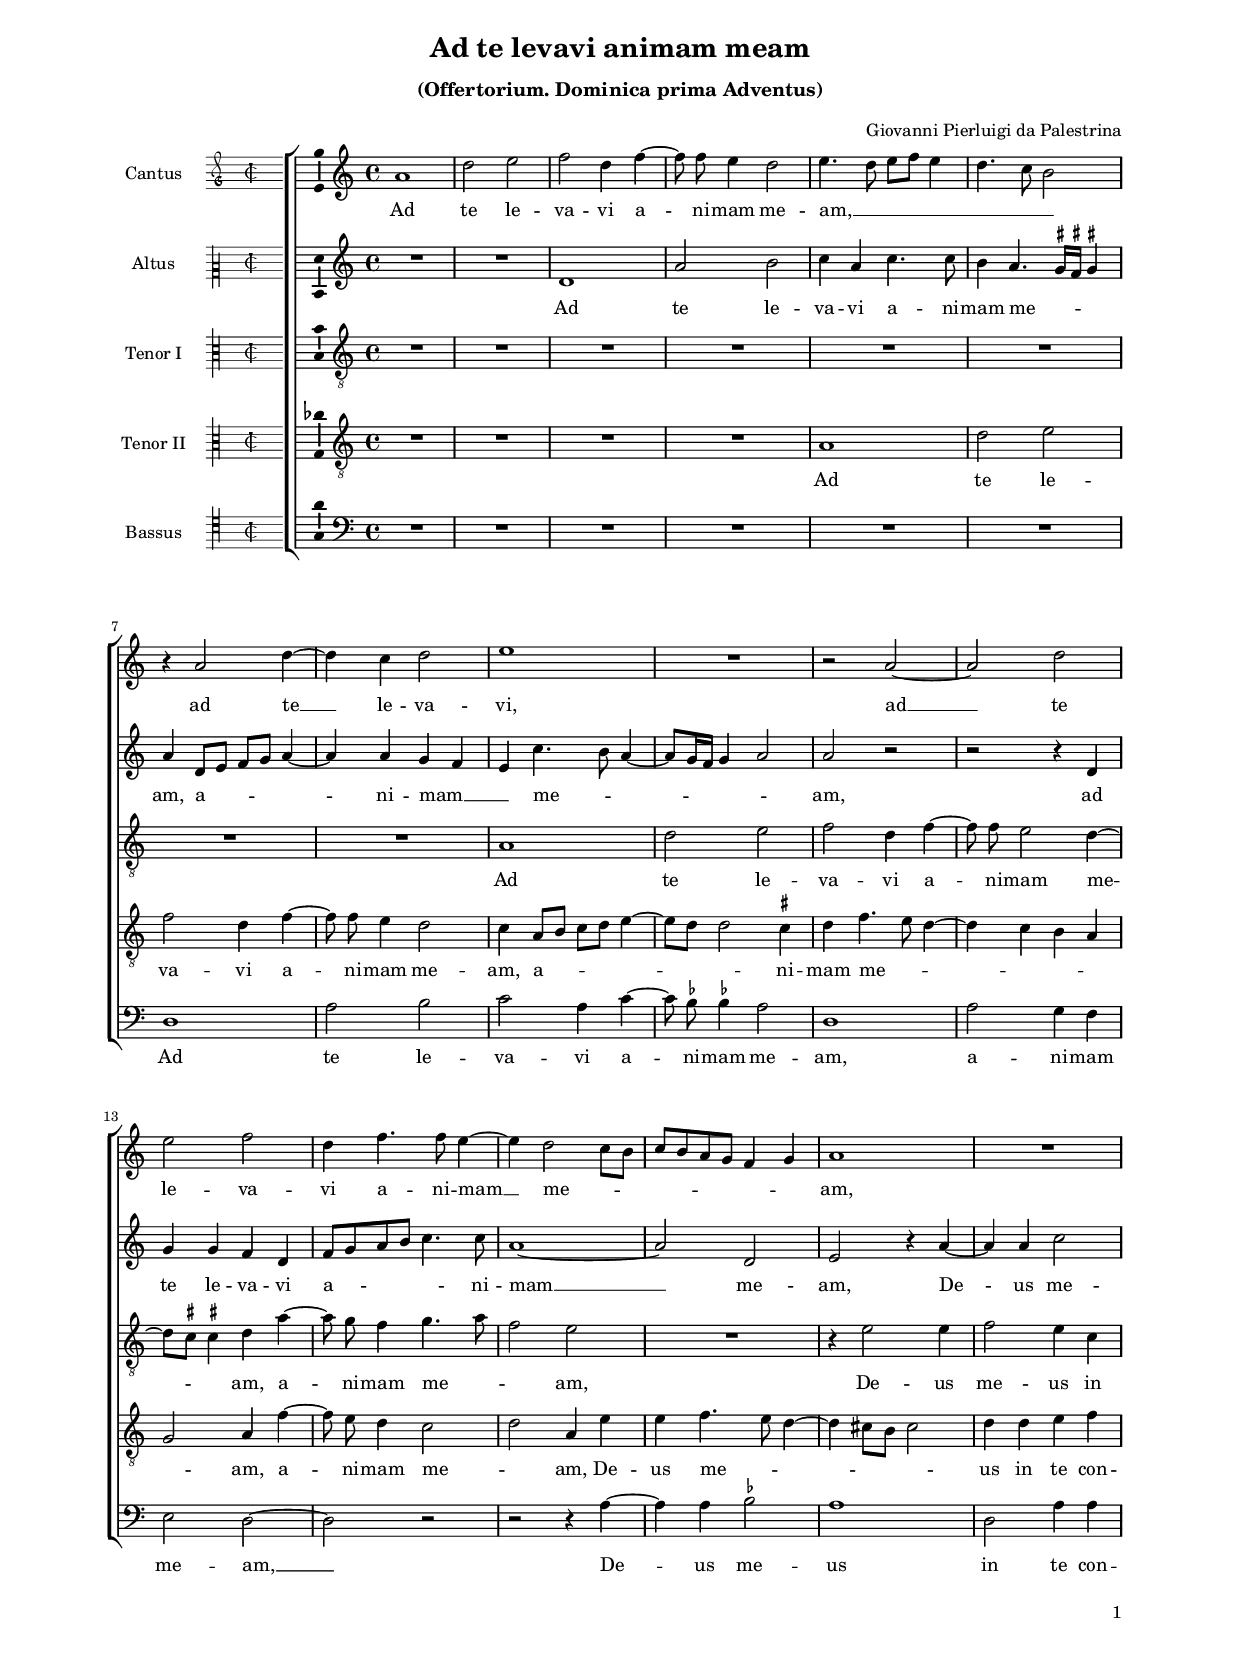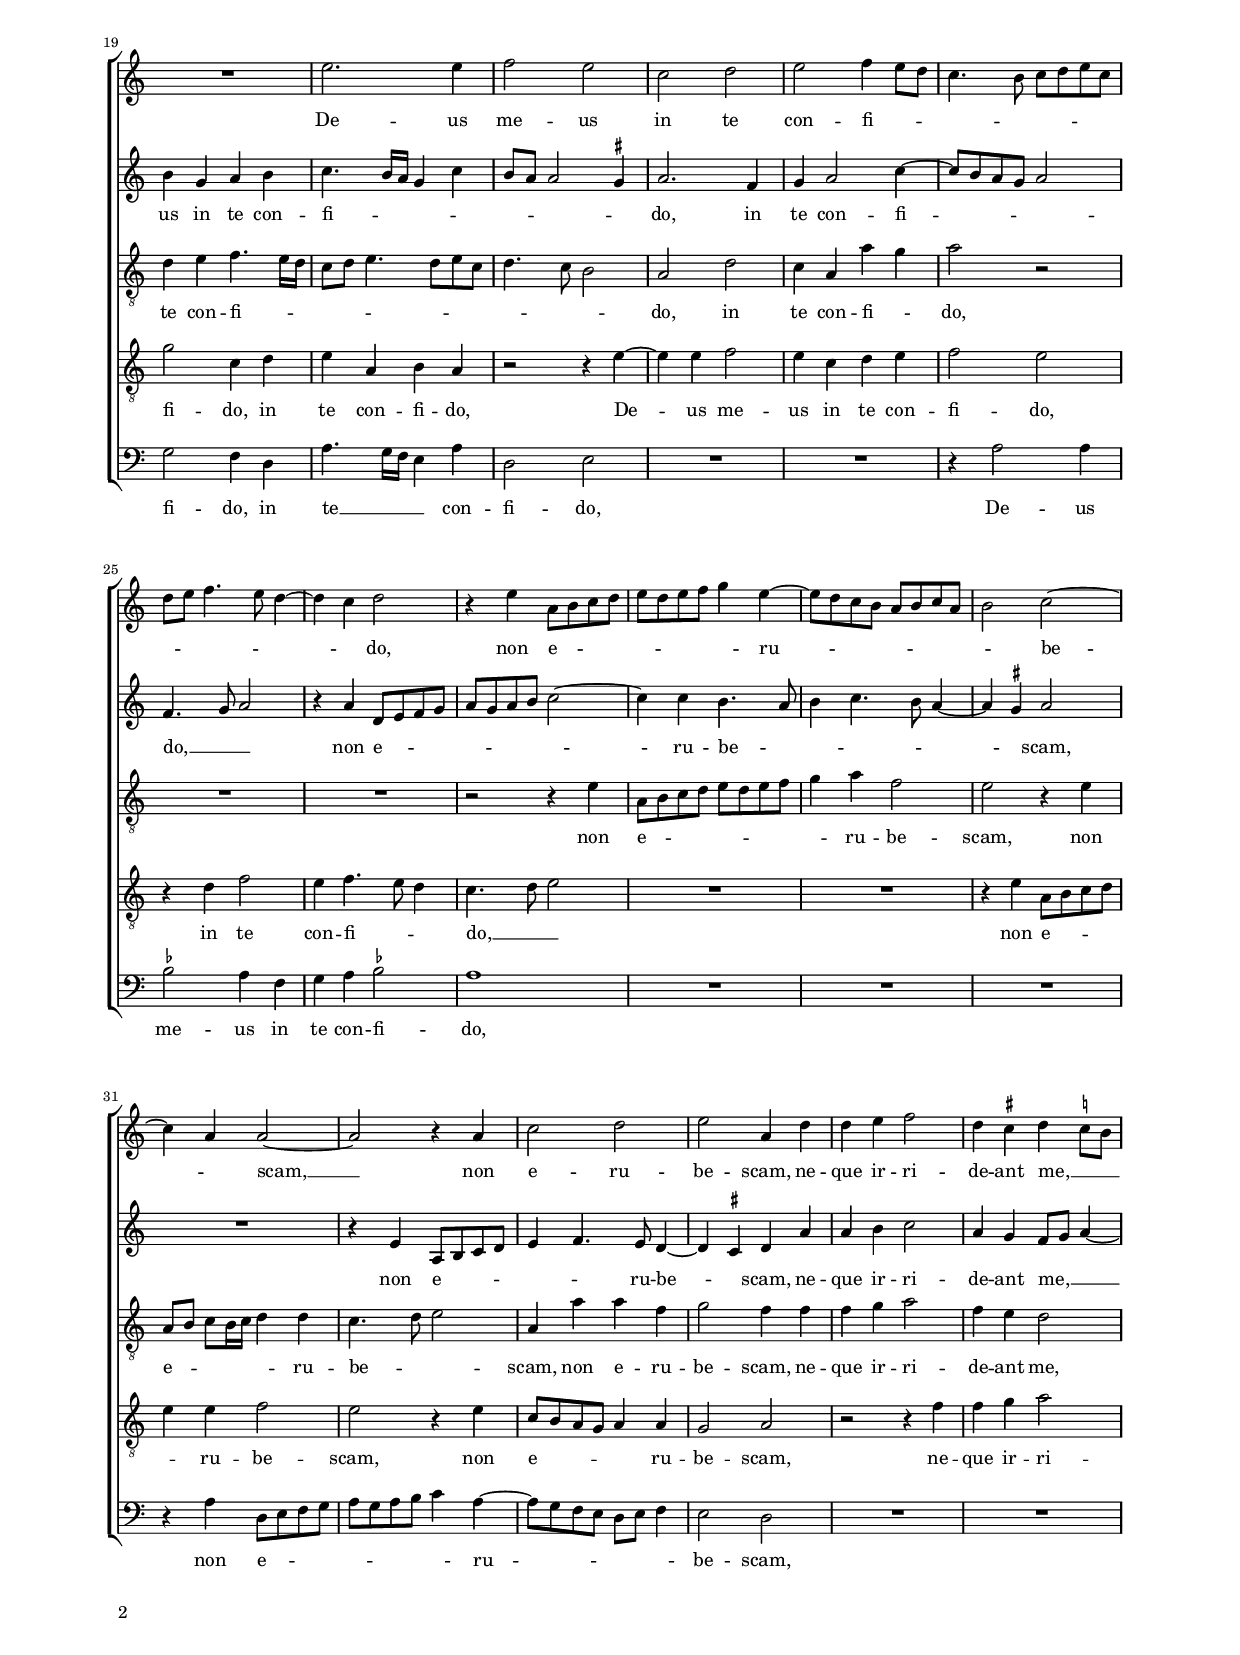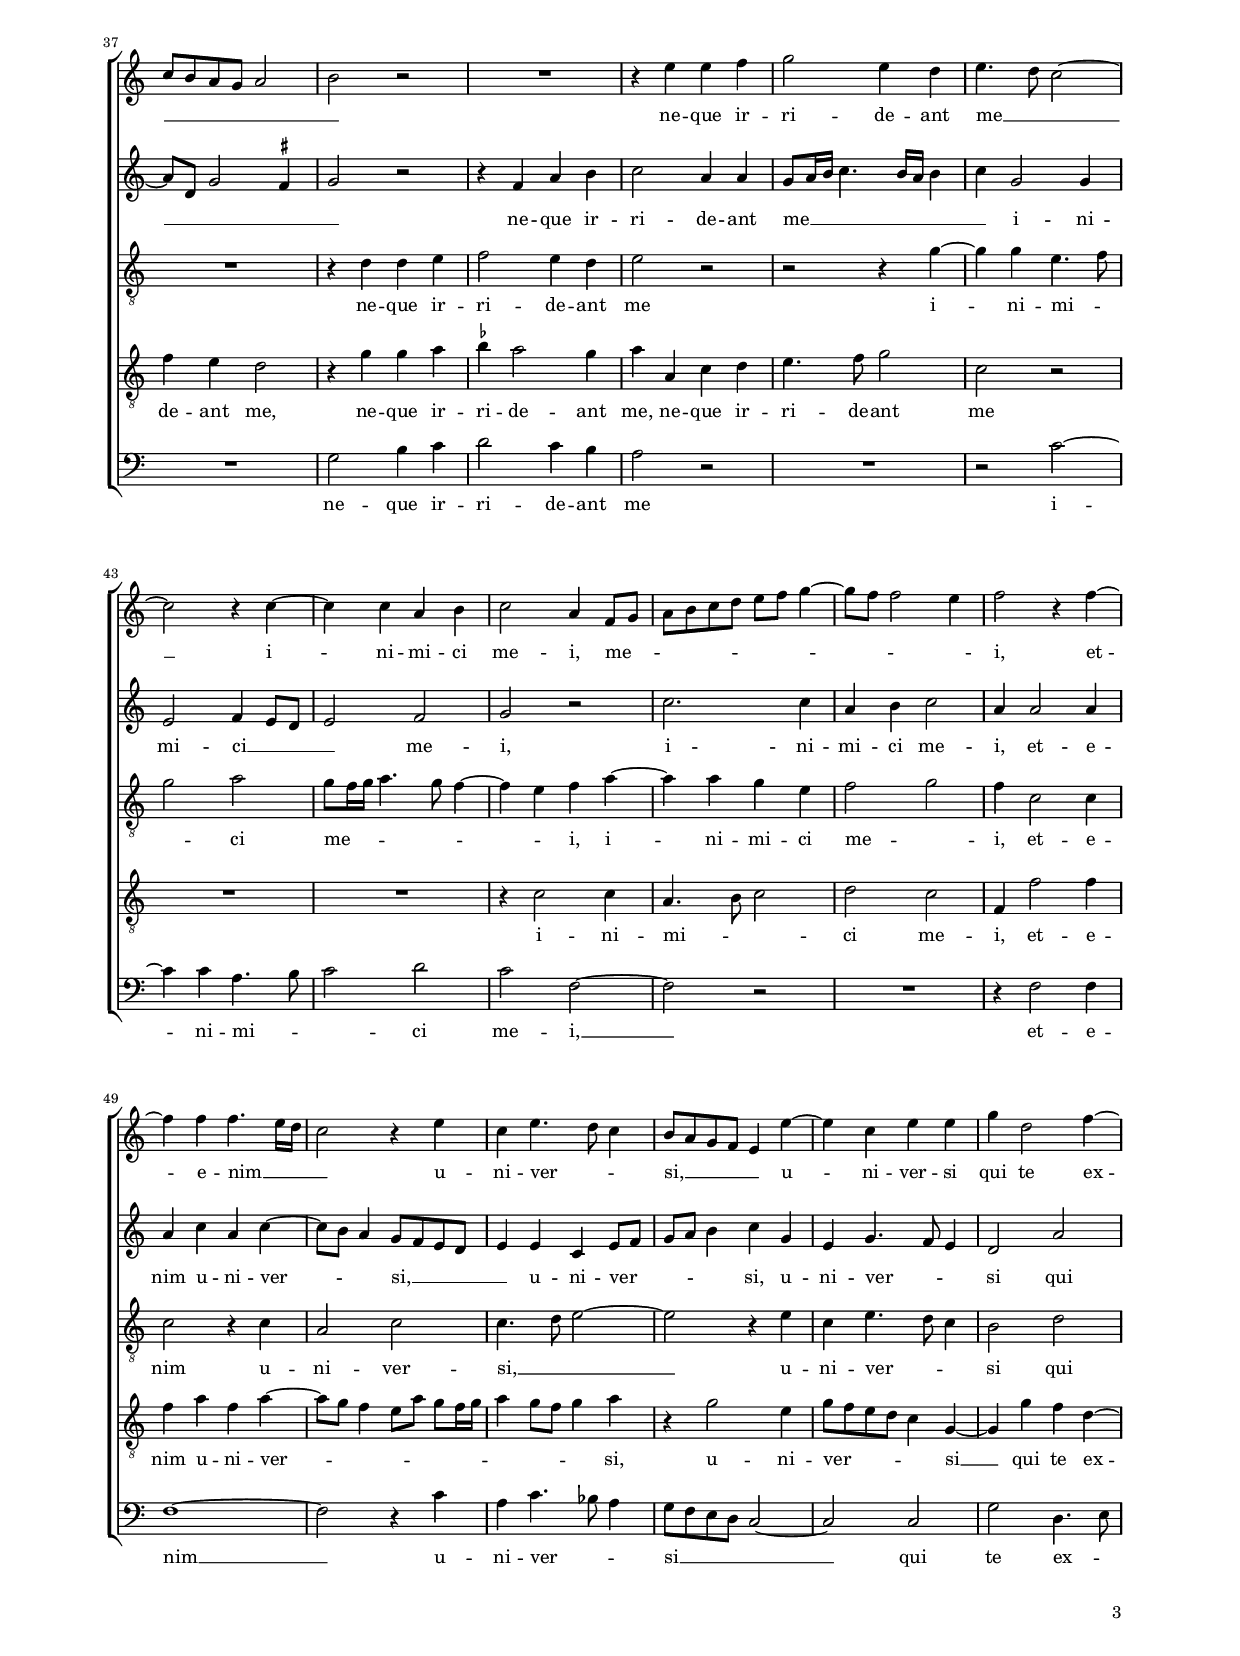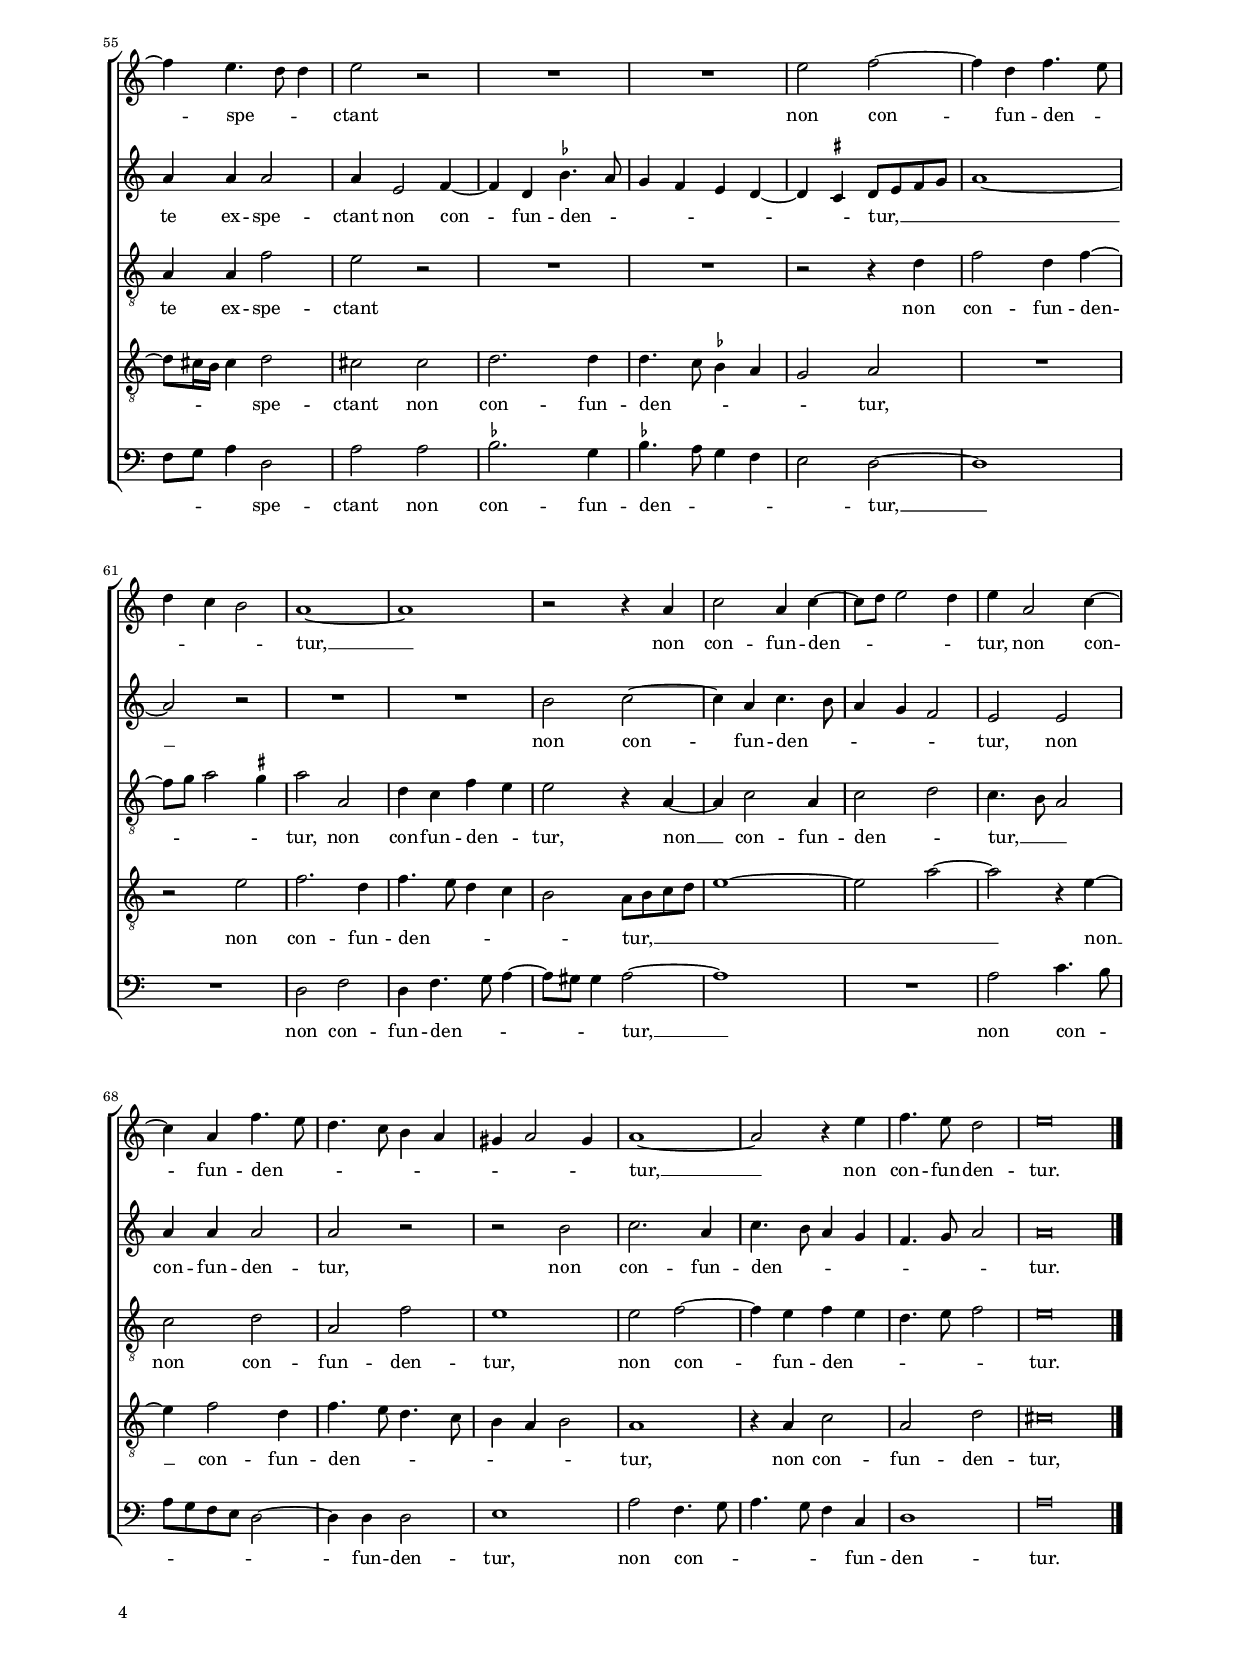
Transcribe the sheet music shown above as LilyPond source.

\header
{
  title="Ad te levavi animam meam"
  subtitle=\markup { \column { \vspace #0.5 "(Offertorium. Dominica prima Adventus)" \transparent "x" } }
  composer="Giovanni Pierluigi da Palestrina"
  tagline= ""
}

\version "2.24.1"
\language deutsch
#(set-global-staff-size 15)
% #(set-default-paper-size "letter")
#(ly:set-option 'point-and-click #f)



	ficta = { \once \set suggestAccidentals = ##t }

	forget = #(define-music-function (music) (ly:music?) #{
		\accidentalStyle forget
		$music
		\accidentalStyle default
		#})

   
    
\paper
	{
	top-margin = 1.7 \cm
	bottom-margin = 1.1 \cm
	left-margin = 2 \cm
	right-margin = 2 \cm
	ragged-bottom = ##f
	ragged-last-bottom = ##f
	print-page-number = ##f
	system-system-spacing = #'((basic-distance . 17) (minimum-distance . 14) (padding . 7) (strechability . 150))
    oddFooterMarkup=\markup   \fill-line { "" \fromproperty #'page:page-number-string }
    evenFooterMarkup=\markup  \fill-line { \fromproperty #'page:page-number-string "" }
    last-bottom-spacing = #'((basic-distance . 12) (minimum-distance . 7) (padding . 4))
	systems-per-page = 3
%   page-count = 3
%	min-systems-per-page = 3
%	print-all-headers = ##t
%	print-first-page-number = ##t
%	first-page-number = 1
	}

	
global = {
    % \set Staff.autoBeaming = ##f
	\key c \major
	\time 4/4
    \set Score.tempoHideNote = ##t
    \tempo 4 = 100
    \skip 1*73
    \set Score.measureLength = #(ly:make-moment 2/1)
    \skip 1*2 \bar "|."
	}
    

incipitcantus = \relative c' {
    \time 2/2
    \clef "petrucci-g2"
    \key c \major
    }
    
incipitcantusVoice = <<
    \new MensuralVoice <<
        { s1 \noBreak }
        \incipitcantus
    >>
    >>
    
    
incipitaltus = \relative c' {
    \time 2/2
    \clef "petrucci-c2"
    \key c \major
    s4 \bar ""
    }
    
incipitaltusVoice = <<
    \new MensuralVoice <<
        { s1 \noBreak }
        \incipitaltus
    >>
    >>
    
incipittenor = \relative c' {
    \time 2/2
    \clef "petrucci-c3"
    \key c \major
    }
    
incipittenorVoice = <<
    \new MensuralVoice <<
        { s1 \noBreak }
        \incipittenor
    >>
    >>
    
incipitquintus = \relative c' {
    \time 2/2
    \clef "petrucci-c3"
    \key c \major
    }
    
incipitquintusVoice = <<
    \new MensuralVoice <<
        { s1 \noBreak }
        \incipitquintus
    >>
    >>
    
    
incipitbassus= \relative c {
    \time 2/2
    \clef "petrucci-c4"
    \key c \major
    }
    
incipitbassusVoice = <<
    \new MensuralVoice <<
        { s1 \noBreak }
        \incipitbassus
    >>
    >>


cantus =  \relative c''
	{
	a1
	d2 e
	f2 d4 f~
	\autoBeamOff f8 f \autoBeamOn e4 d2
%5
	e4. d8 e f e4 |
	d4. c8 h2
	r4 a2 d4~
	d4 c d2
	e1
%10
	R1 |
	r2 a,~
	a2 d
	e2 f
	d4 f4. f8 e4~
%15
	e4 d2 c8 h |
	c8 h a g f4 g
	a1
	R1
	R1
%20
	e'2. e4 |
	f2 e
	c2 d
	e2 f4 e8 d
	c4. h8 c8 d e c
%25
	d8 e f4. e8 d4~ |
	d4 c d2
	r4 e a,8 h c d
	e8 d e f g4 e~
	e8 d c h a h c a
%30
	h2 c~ |
	c4 a a2~
	a2 r4 a
	c2 d
	e2 a,4 d
%35
	d4 e f2 |
	d4 \ficta cis d4 \ficta c8 h
	c8 h a g a2
	h2 r
	R1
%40
	r4 e e f |
	g2 e4 d
	e4. d8 c2~
	c2 r4 c~
	c4 c a h
%45
	c2 a4 f8 g |
	a8 h c d e f g4~
	g8 f f2 e4
	f2 r4 f~
	f4 f f4. e16 d
%50
	c2 r4 e |
	c4 e4. d8 c4
	h8 a g f e4 e'~
	e4 c e e
	g4 d2 f4~
%55
	f4 e4. d8 d4 |
	e2 r
	R1
	R1
	e2 f~
%60
	f4 d f4. e8 |
	d4 c h2
	a1~
	a1
	r2 r4 a
%65
	c2 a4 c~ |
	c8 d e2 d4
	e4 a,2 c4~
	c4 a f'4. e8
	d4. c8 h4 a
%70
	gis4 a2 gis4 |
	a1~
	a2 r4 e'
	f4. e8 d2
	e\breve |
	}


altus =  \relative c'
	{
	R1
	R1
	d1
	a'2 h
%5
	c4 a c4. c8 |
	h4 a4. \ficta gis16 \ficta fis \ficta gis!4
	a4 d,8 e f g a4~
	a4 a g f
	e4 c'4. h8 a4~
%10
	a8 g16 f g4 a2 |
	a2 r
	r2 r4 d,
	g4 g f d
	f8 g a h c4. c8
%15
	a1~ |
	a2 d,
	e2 r4 a~
	a4 a c2
	h4 g a h
%20
	c4. h16 a g4 c |
	h8 a a2 \ficta gis4
	a2. f4
	g4 a2 c4~
	c8 h a g a2
%25
	f4. g8 a2 |
	r4 a d,8 e f g
	a8 g a h c2~
	c4 c h4. a8
	h4 c4. h8 a4~
%30
	a4 \ficta gis a2 |
	R1
	r4 e a,8 h c d
	e4 f4. e8 d4~
	d4 \ficta cis d a'
%35
	a4 h c2 |
	a4 g f8 g a4~
	a8 d, g2 \ficta fis4
	g2 r
	r4 f a h
%40
	c2 a4 a |
	g8 a16 h c4. h16 a h4
	c4 g2 g4
	e2 f4 e8 d
	e2 f
%45
	g2 r |
	c2. c4
	a4 h c2
	a4 a2 a4
	a4 c a c~
%50
	c8 h a4 g8 f e d |
	e4 e c e8 f
	g8 a h4 c g
	e4 g4. f8 e4
	d2 a'
%55
	a4 a a2 |
	a4 e2 f4~
	f4 d \ficta b'4. a8
	g4 f e d~
	d4 \ficta cis d8 e f g
%60
	a1~ |
	a2 r
	R1
	R1
	h2 c~
%65
	c4 a c4. h8 |
	a4 g f2
	e2 e
	a4 a a2
	a2 r
%70
	r2 h |
	c2. a4
	c4. h8 a4 g
	f4. g8 a2
	a\breve |
	}


tenor =  \relative c'
	{
	R1
	R1
	R1
	R1
%5
	R1 |
	R1
	R1
	R1
	a1
%10
	d2 e |
	f2 d4 f~
	\autoBeamOff f8 f \autoBeamOn e2 d4~
	d8 \ficta cis \ficta cis!4 d a'~
	\autoBeamOff a8 g \autoBeamOn f4 g4. a8
%15
	f2 e |
	R1
	r4 e2 e4
	f2 e4 c
	d4 e f4. e16 d
%20
	c8 d e4. d8 e c |
	d4. c8 h2
	a2 d
	c4 a a' g
	a2 r
%25
	R1 |
	R1
	r2 r4 e
	a,8 h c d e d e f
	g4 a f2
%30
	e2 r4 e |
	a,8 h c8 h16 c d4 d
	c4. d8 e2
	a,4 a' a f
	g2 f4 f
%35
	f4 g a2 |
	f4 e d2
	R1
	r4 d d e
	f2 e4 d
%40
	e2 r |
	r2 r4 g~
	g4 g e4. f8
	g2 a
	g8 f16 g a4. g8 f4~
%45
	f4 e f a~ |
	a4 a g e
	f2 g
	f4 c2 c4
	c2 r4 c
%50
	a2 c |
	c4. d8 e2~
	e2 r4 e
	c4 e4. d8 c4
	h2 d
%55
	a4 a f'2 |
	e2 r
	R1
	R1
	r2 r4 d
%60
	f2 d4 f~ |
	f8 g a2 \ficta gis4
	a2 a,
	d4 c f e
	e2 r4 a,~
%65
	a4 c2 a4 |
	c2 d
	c4. h8 a2
	c2 d
	a2 f'
%70
	e1 |
	e2 f~
	f4 e f e
	d4. e8 f2
	e\breve |
	}


quintus  =  \relative c'
	{
	R1
	R1
	R1
	R1
%5
	a1 |
	d2 e
	f2 d4 f~
	\autoBeamOff f8 f \autoBeamOn e4 d2
	c4 a8 h c d e4~
%10
	e8 d d2 \ficta cis4 |
	d4 f4. e8 d4~
	d4 c h a
	g2 a4 f'~
	\autoBeamOff f8 e \autoBeamOn d4 c2
%15
	d2 a4 e' |
	e4 f4. e8 d4~
	d4 cis8 h cis2
	d4 d e f
	g2 c,4 d
%20
	e4 a, h a |
	r2 r4 e'~
	e4 e f2
	e4 c d e
	f2 e
%25
	r4 d f2 |
	e4 f4. e8 d4
	c4. d8 e2
	R1
	R1
%30
	r4 e a,8 h c d |
	e4 e f2
	e2 r4 e
	c8 h a g a4 a
	g2 a
%35
	r2 r4 f' |
	f4 g a2
	f4 e d2
	r4 g g a
	\ficta b4 a2 g4
%40
	a4 a, c d |
	e4. f8 g2
	c,2 r
	R1
	R1
%45
	r4 c2 c4 |
	a4. h8 c2
	d2 c
	f,4 f'2 f4
	f4 a f a~
%50
	a8 g f4 e8 a g8 f16 g |
	a4 g8 f g4 a
	r4 g2 e4
	g8 f e d c4 g~
	g4 g' f d~
%55
	d8 cis16 h cis4 d2 |
	cis2 cis
	d2. d4
	d4. c8 \ficta b4 a
	g2 a
%60
	R1 |
	r2 e'
	f2. d4
	f4. e8 d4 c
	h2 a8 h c d
%65
	e1~ |
	e2 a~
	a2 r4 e~
	e4 f2 d4
	f4. e8 d4. c8
%70
	h4 a h2 |
	a1
	r4 a c2
	a2 d
	cis\breve |
	}


bassus  =  \relative c
	{
	R1
	R1
	R1
	R1
%5
	R1 |
	R1
	d1
	a'2 h
	c2 a4 c~
%10
	\autoBeamOff c8 \ficta b \autoBeamOn \ficta b!4 a2
	d,1
	a'2 g4 f
	e2 d~
	d2 r
%15
	r2 r4 a'~ |
	a4 a \ficta b2
	a1
	d,2 a'4 a
	g2 f4 d
%20
	a'4. g16 f e4 a |
	d,2 e
	R1
	R1
	r4 a2 a4
%25
	\ficta b2 a4 f |
	g4 a \ficta b2
	a1
	R1
	R1
%30
	R1 |
	r4 a d,8 e f g
	a8 g a h c4 a~
	a8 g f e d  e f4
	e2 d
%35
	R1 |
	R1
	R1
	g2 h4 c
	d2 c4 h
%40
	a2 r |
	R1
	r2 c~
	c4 c a4. h8
	c2 d
%45
	c2 f,~ |
	f2 r
	R1
	r4 f2 f4
	f1~
%50
	f2 r4 c' |
	a4 c4. b8 a4
	g8 f e d c2~
	c2 c
	g'2 d4. e8
%55
	f8 g a4 d,2 |
	a'2 a
	\ficta b2. g4
	\ficta b4. a8 g4 f
	e2 d~
%60
	d1 |
	R1
	d2 f
	d4 f4. g8 a4~
	a8 gis gis4 a2~
%65
	a1 |
	R1
	a2 c4. h8
	a8 g f e d2~
	d4 d d2
%70
	e1 |
	a2 f4. g8
	a4. g8 f4 c
	d1
	a'\breve |
	}


lyricscantus = \lyricmode {
	Ad te le -- va -- vi a -- ni -- mam me -- am, __ _ _ _ _ _ _ _
    ad te __ le -- va -- vi,
    ad __ te le -- va -- vi a -- ni -- mam __ me -- _ _ _ _ _ _ _ _ am,
    De -- us me -- us
    in te con -- fi -- _ _ _ _ _ _ _ _ _ _ _ _ _ _ do,
    non e -- _ _ _ _ _ _ _ _ ru -- _ _ _ _ _ _ _ _ be -- _ scam, __
    non e -- ru -- be -- scam,
    ne -- que ir -- ri -- de -- ant me, __ _ _ _ _ _ _ _ _
    ne -- que ir -- ri -- de -- ant me __ _ _
    i -- ni -- mi -- ci me -- i,
    me -- _ _ _ _ _ _ _ _ _ _ _ i,
    et -- e -- nim __ _ _ _ u -- ni -- ver -- _ _ si, __ _ _ _ _
    u -- ni -- ver -- si
    qui te ex -- spe -- _ _ ctant
    non con -- fun -- den -- _ _ _ _ tur, __
    non con -- fun -- den -- _ _ _ tur,
    non con -- fun -- den -- _ _ _ _ _ _ _ _ tur, __
    non con -- fun -- den -- tur.
	}


lyricsaltus = \lyricmode {
	Ad te le -- va -- vi a -- ni -- mam me -- _ _ _ am,
    a -- _ _ _ _ ni -- mam __ _ _ me -- _ _ _ _ _ _ am,
    ad te le -- va -- vi a -- _ _ _ _ ni -- mam __ me -- am,
    De -- us me -- us
    in te con -- fi -- _ _ _ _ _ _ _ _ do,
    in te con -- fi -- _ _ _ _ do, __ _ _
    non e -- _ _ _ _ _ _ _ _ ru -- be -- _ _ _ _ _ _ scam,
    non e -- _ _ _ _ _ ru -- be -- _ scam,
    ne -- que ir -- ri -- de -- ant me, __ _ _ _ _ _ _
    ne -- que ir -- ri -- de -- ant me __ _ _ _ _ _ _ _ 
    i -- ni -- mi -- ci __ _ _ _ me -- i,
    i -- ni -- mi -- ci me -- i,
    et -- e -- nim u -- ni -- ver -- _ _ si, __ _ _ _ _
    u -- ni -- ver -- _ _ _ _ si,
    u -- ni -- ver -- _ _ si
    qui te ex -- spe -- ctant
    non con -- fun -- den -- _ _ _ _ _ _ tur, __ _ _ _ _
    non con -- fun -- den -- _ _ _ _ tur,
    non con -- fun -- den -- tur,
    non con -- fun -- den -- _ _ _ _ _ _ tur.
	}


lyricstenor = \lyricmode {
	Ad te le -- va -- vi a -- ni -- mam me -- _ _ am,
    a -- ni -- mam me -- _ _ am,
    De -- us me -- us
    in te con -- fi -- _ _ _ _ _ _ _ _ _ _ _ do,
    in te con -- fi -- _ do,
    non e -- _ _ _ _ _ _ _ _ ru -- be -- scam,
    non e -- _ _ _ _ _ ru -- be -- _ _ scam,
    non e -- ru -- be -- scam,
    ne -- que ir -- ri -- de -- ant me,
    ne -- que ir -- ri -- de -- ant me
    i -- ni -- mi -- _ _ ci me -- _ _ _ _ _ _ i,
    i -- ni -- mi -- ci me -- _ i,
    et -- e -- nim u -- ni -- ver -- si, __ _ _ 
    u -- ni -- ver -- _ _ si
    qui te ex -- spe -- ctant
    non con -- fun -- den -- _ _ _ tur,
    non con -- fun -- den -- _ tur,
    non __ con -- fun -- den -- _ tur, __ _ _
    non con -- fun -- den -- tur,
    non con -- fun -- den -- _ _ _ _ tur.
	}


lyricsquintus = \lyricmode {
	Ad te le -- va -- vi a -- ni -- mam me -- am,
    a -- _ _ _ _ _ _ ni -- mam me -- _ _ _ _ _ _ am,
    a -- ni -- mam me -- _ am,
    De -- us me -- _ _ _ _ _ us
    in te con -- fi -- do,
    in te con -- fi -- do,
    De -- us me -- us
    in te con -- fi -- do,
    in te con -- fi -- _ _ do, __ _ _
    non e -- _ _ _ _ ru -- be -- scam,
    non e -- _ _ _ _ ru -- be -- scam,
    ne -- que ir -- ri -- de -- ant me,
    ne -- que ir -- ri -- de -- ant me,
    ne -- que ir -- ri -- de -- ant me
    i -- ni -- mi -- _ _ ci me -- i,
    et -- e -- nim u -- ni -- ver -- _ _ _ _ _ _ _ _ _ _ _ si,
    u -- ni -- ver -- _ _ _ _ si __
    qui te ex -- _ _ _ spe -- ctant
    non con -- fun -- den -- _ _ _ _ tur,
    non con -- fun -- den -- _ _ _ _ tur, __ _ _ _ _ _
    non __ con -- fun -- den -- _ _ _ _ _ _ tur,
    non con -- fun -- den -- tur,
    non con -- fun -- den -- tur.
	}


lyricsbassus = \lyricmode {
	Ad te le -- va -- vi a -- ni -- mam me -- am,
    a -- ni -- mam me -- am, __
    De -- us me -- us
    in te con -- fi -- do,
    in te __ _ _ _ con -- fi -- do,
    De -- us me -- us
    in te con -- fi -- do,
    non e -- _ _ _ _ _ _ _ _ ru -- _ _ _ _ _ _ be -- scam,
    ne -- que ir -- ri -- de -- ant me
    i -- ni -- mi -- _ _ ci me -- i, __
    et -- e -- nim __ u -- ni -- ver -- _ _ si __ _ _ _ _
    qui te ex -- _ _ _ _ spe -- ctant
    non con -- fun -- den -- _ _ _ _ tur, __
    non con -- fun -- den -- _ _ _ _ tur, __
    non con -- _ _ _ _ _ _ fun -- den -- tur,
    non con -- _ _ _ _ fun -- den -- tur.
	}


\score
{  
    \transpose c c {
	\new ChoirStaff \with { \override StaffGrouper.staff-staff-spacing.basic-distance = #12 }
	<<

	\new Staff << \global
	\new Voice="v1" {
		\set Staff.instrumentName="Cantus"
        \incipit \incipitcantusVoice
%		\set Staff.instrumentName= "S"
		\set Staff.midiInstrument = "reed organ"
		\clef violin
		\cantus }
	\new Lyrics \lyricsto "v1" {\lyricscantus }
	>>


	\new Staff << \global
	\new Voice="v2" {
		\set Staff.instrumentName="Altus"
        \incipit \incipitaltusVoice
%		\set Staff.instrumentName= "A"
		\set Staff.midiInstrument = "reed organ"
		\clef violin % "G_8"
		\altus}
	\new Lyrics \lyricsto "v2" {\lyricsaltus }
	>>


	\new Staff << \global
	\new Voice="v3" {
		\set Staff.instrumentName="Tenor I"
        \incipit \incipittenorVoice
%		\set Staff.instrumentName= "T"
		\set Staff.midiInstrument = "reed organ"
		\clef "G_8"
		\tenor }
	\new Lyrics \lyricsto "v3" {\lyricstenor }
	>>


	\new Staff << \global
	\new Voice="v5" {
		\set Staff.instrumentName="Tenor II"
        \incipit \incipitquintusVoice
%		\set Staff.instrumentName= "Q"
		\set Staff.midiInstrument = "reed organ"
		\clef "G_8"
		\quintus}
	\new Lyrics \lyricsto "v5" {\lyricsquintus }
	>>


	\new Staff << \global
	\new Voice="v4" {
		\set Staff.instrumentName="Bassus"
        \incipit \incipitbassusVoice
%		\set Staff.instrumentName= "B"
		\set Staff.midiInstrument = "reed organ"
		\clef bass 
		\bassus }
	\new Lyrics \lyricsto "v4" {\lyricsbassus}
	>>

	>>
	} % transpose

	\layout
	{
	indent = 3\cm
    incipit-width = 1.3 \cm
	\context { \Lyrics \override VerticalAxisGroup.nonstaff-relatedstaff-spacing.padding = #1.4 }
%	\context { \Lyrics \override LyricText.font-size = #1 }
	\context { \Staff \override TimeSignature.break-visibility = #end-of-line-invisible }
	\context { \Staff \consists "Ambitus_engraver" }
%	\context { \Voice \override Slur.transparent = ##t }
	\context { \Score \override BarNumber.padding = #2 }
	\context { \Voice \override NoteHead.style = #'baroque }
	}

\midi
	{    	
	}

}


% EOF
